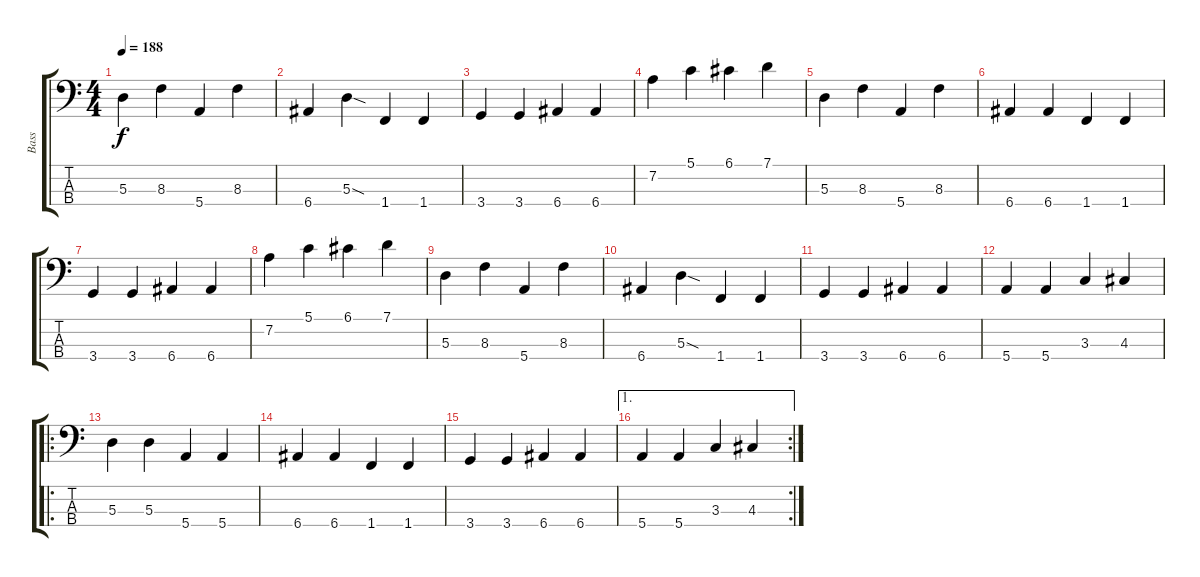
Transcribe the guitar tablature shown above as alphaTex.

\track ("Bass" "Bass") {instrument electricbassfinger}
\staff {score tabs}
\tuning (G2 D2 A1 E1) {hide}
\ts (4 4)
\tempo 188
\clef f4
\ks c
5.3.4{dy f} 8.3.4 5.4.4 8.3.4 |
6.4.4 5.3{sod}.4 1.4.4 1.4.4 |
3.4.4 3.4.4 6.4.4 6.4.4 |
7.2.4 5.1.4 6.1.4 7.1.4 |
5.3.4 8.3.4 5.4.4 8.3.4 |
6.4.4 6.4.4 1.4.4 1.4.4 |
3.4.4 3.4.4 6.4.4 6.4.4 |
7.2.4 5.1.4 6.1.4 7.1.4 |
5.3.4 8.3.4 5.4.4 8.3.4 |
6.4.4 5.3{sod}.4 1.4.4 1.4.4 |
3.4.4 3.4.4 6.4.4 6.4.4 |
5.4.4 5.4.4 3.3.4 4.3.4 |
\ro
5.3.4 5.3.4 5.4.4 5.4.4 |
6.4.4 6.4.4 1.4.4 1.4.4 |
3.4.4 3.4.4 6.4.4 6.4.4 |
\ae 1
\rc 2
5.4.4 5.4.4 3.3.4 4.3.4
